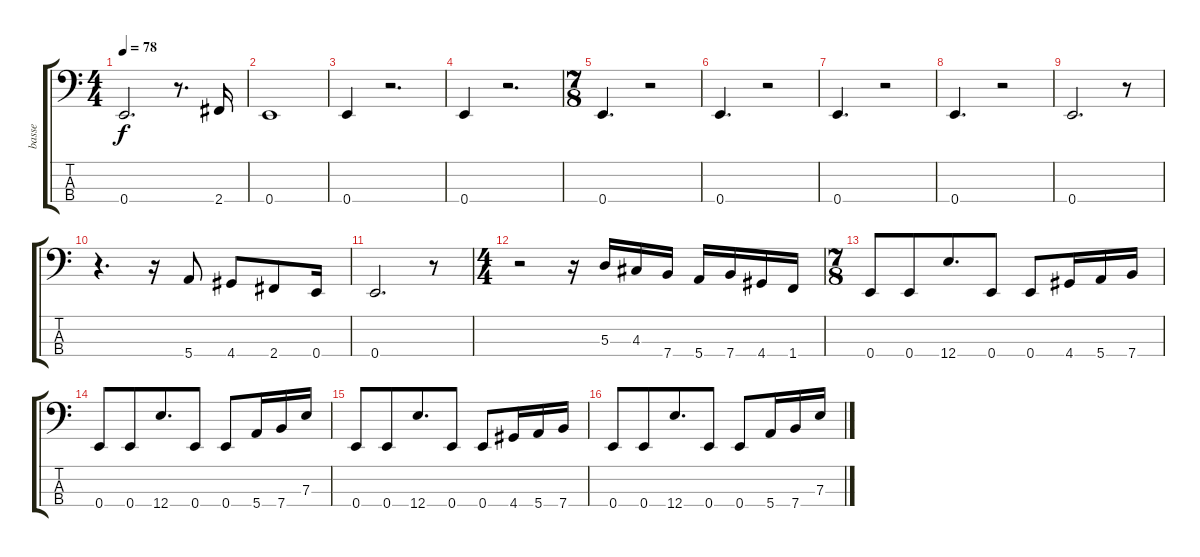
\track ("basse" "basse") {instrument electricbassfinger}
\staff {score tabs}
\tuning (G2 D2 A1 E1) {hide}
\ts (4 4)
\tempo 78
\clef f4
\ks c
0.4.2{d dy f volume 14 instrument electricbassfinger} r.8{d} 2.4.16 |
0.4.1 |
0.4.4 r.2{d} |
0.4.4 r.2{d} |
\ts (7 8)
0.4.4{d} r.2 |
0.4.4{d} r.2 |
0.4.4{d} r.2 |
0.4.4{d} r.2 |
0.4.2{d volume 15} r.8 |
r.4{d} r.16 5.4.8 4.4.8 2.4.8 0.4.16 |
0.4.2{d} r.8 |
\ts (4 4)
r.2 r.16 5.3.16 4.3.16 7.4.16 5.4.16 7.4.16 4.4.16 1.4.16 |
\ts (7 8)
0.4.8 0.4.8 12.4.8{d} 0.4.8 0.4.8 4.4.16 5.4.16 7.4.16 |
0.4.8 0.4.8 12.4.8{d} 0.4.8 0.4.8 5.4.16 7.4.16 7.3.16 |
0.4.8 0.4.8 12.4.8{d} 0.4.8 0.4.8 4.4.16 5.4.16 7.4.16 |
0.4.8 0.4.8 12.4.8{d} 0.4.8 0.4.8 5.4.16 7.4.16 7.3.16
